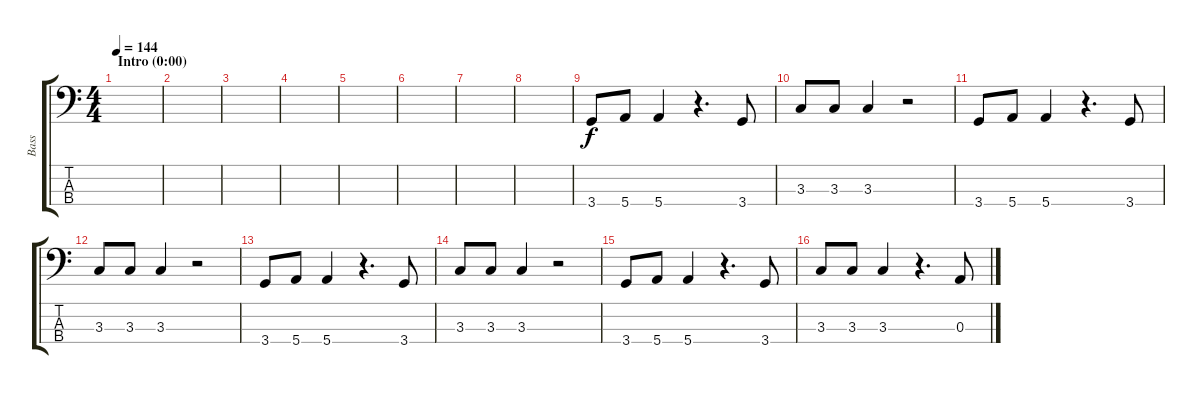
\track ("Bass" "Bass") {instrument electricbassfinger}
\staff {score tabs}
\tuning (G2 D2 A1 E1) {hide}
\ts (4 4)
\section ("" "Intro (0:00)")
\tempo 144
\clef f4
\ks c
|
|
|
|
|
|
|
|
3.4.8 5.4.8 5.4.4 r.4{d} 3.4.8 |
3.3.8 3.3.8 3.3.4 r.2 |
3.4.8 5.4.8 5.4.4 r.4{d} 3.4.8 |
3.3.8 3.3.8 3.3.4 r.2 |
3.4.8 5.4.8 5.4.4 r.4{d} 3.4.8 |
3.3.8 3.3.8 3.3.4 r.2 |
3.4.8 5.4.8 5.4.4 r.4{d} 3.4.8 |
3.3.8 3.3.8 3.3.4 r.4{d} 0.3.8
